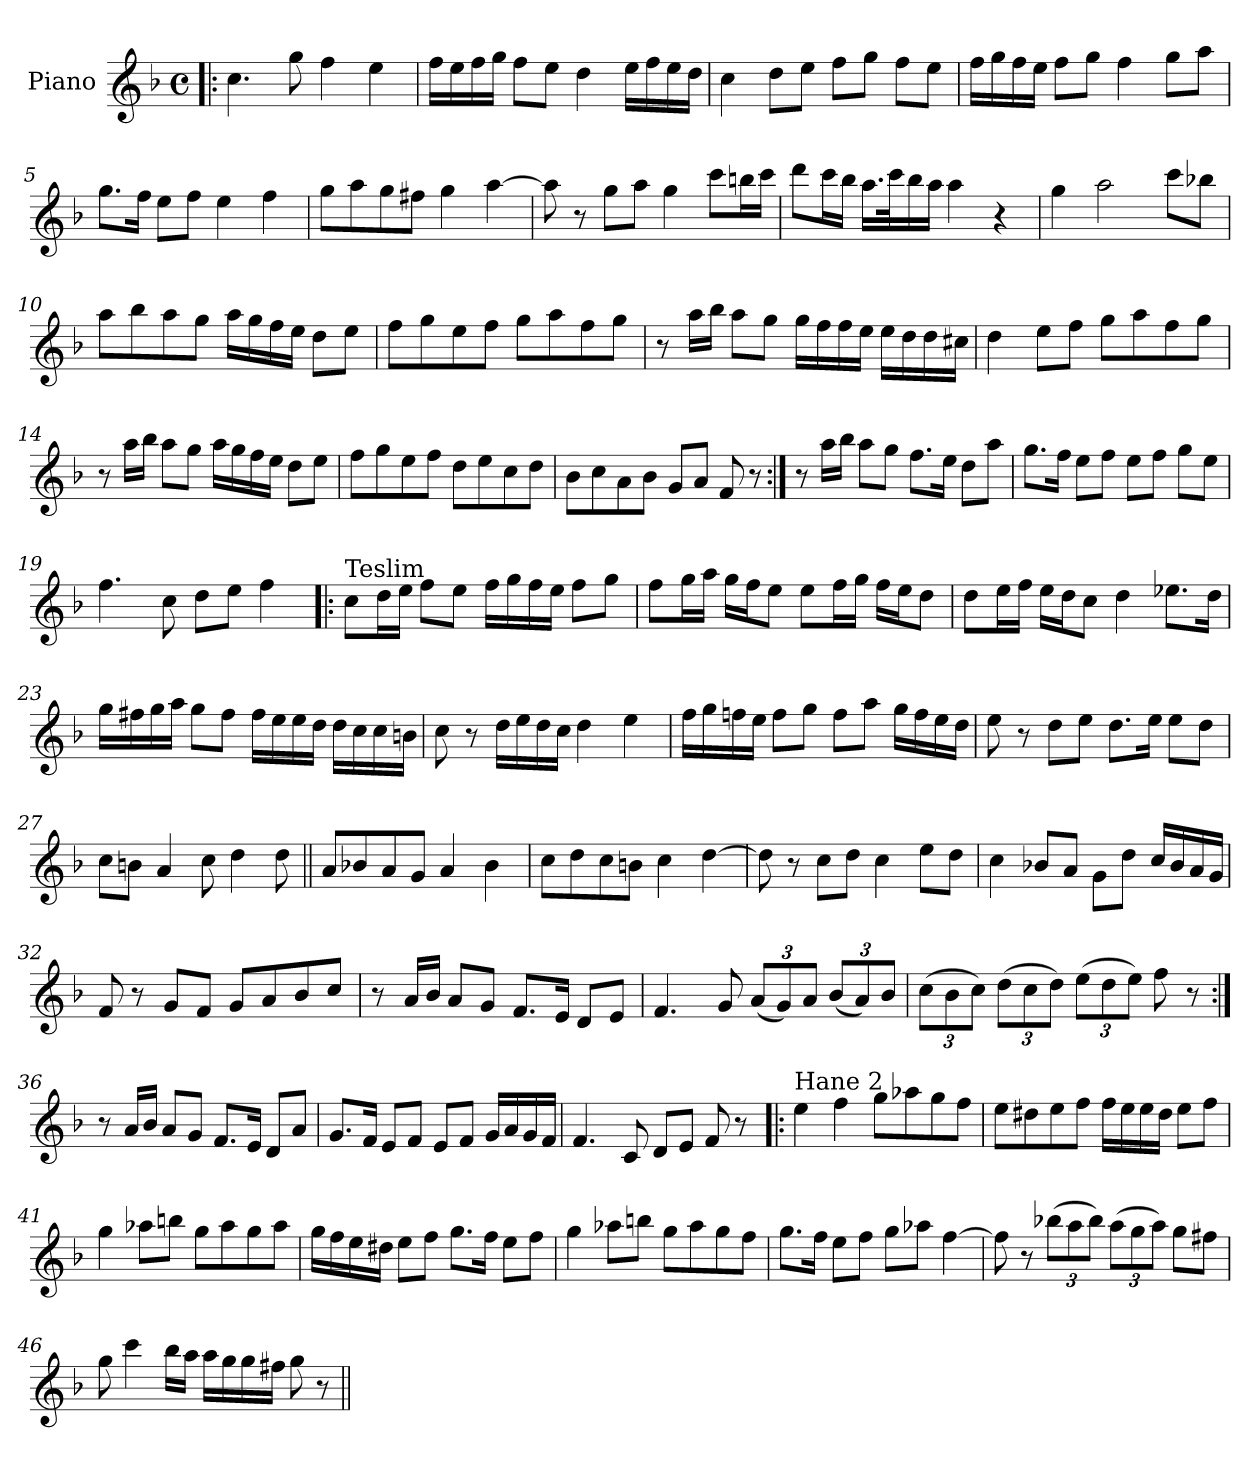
**kern
*part1
*staff1
*I"Piano
*I'Pno.
*clefG2
*k[b-]
*M4/4
*met(c)
=1!|:
4.cc\
8gg\
4ff\
4ee\
=2
16ff\LL
16ee\
16ff\
16gg\JJ
8ff\L
8ee\J
4dd\
16ee\LL
16ff\
16ee\
16dd\JJ
=3
4cc\
8dd\L
8ee\J
8ff\L
8gg\J
8ff\L
8ee\J
=4
16ff\LL
16gg\
16ff\
16ee\JJ
8ff\L
8gg\J
4ff\
8gg\L
8aa\J
=5
8.gg\L
16ff\Jk
8ee\L
8ff\J
4ee\
4ff\
!!LO:LB:g=z
=6
8gg\L
8aa\
8gg\
8ff#X\J
4gg\
[4aa\
=7
8aa\]
8r
8gg\L
8aa\J
4gg\
8ccc\L
16bbn\L
16ccc\JJ
=8
8ddd\L
16ccc\L
16bb-\JJ
16.aa\LL
32ccc\K
16bb-\
16aa\JJ
4aa\
4r
=9
4gg\
2aa\
8ccc\L
8bb-X\J
!!LO:LB:g=z
=10
8aa\L
8bb-\
8aa\
8gg\J
16aa\LL
16gg\
16ff\
16ee\JJ
8dd\L
8ee\J
=11
8ff\L
8gg\
8ee\
8ff\J
8gg\L
8aa\
8ff\
8gg\J
=12
8r
16aa\LL
16bb-\JJ
8aa\L
8gg\J
16gg\LL
16ff\
16ff\
16ee\JJ
16ee\LL
16dd\
16dd\
16cc#X\JJ
=13
4dd\
8ee\L
8ff\J
8gg\L
8aa\
8ff\
8gg\J
!!LO:LB:g=z
=14
8r
16aa\LL
16bb-\JJ
8aa\L
8gg\J
16aa\LL
16gg\
16ff\
16ee\JJ
8dd\L
8ee\J
=15
8ff\L
8gg\
8ee\
8ff\J
8dd\L
8ee\
8cc\
8dd\J
=16
8b-\L
8cc\
8a\
8b-\J
8g/L
8a/J
8f/
8r
=17:|!
8r
16aa\LL
16bb-\JJ
8aa\L
8gg\J
8.ff\L
16ee\Jk
8dd\L
8aa\J
!!LO:LB:g=z
=18
8.gg\L
16ff\Jk
8ee\L
8ff\J
8ee\L
8ff\J
8gg\L
8ee\J
=19
4.ff\
8cc\
8dd\L
8ee\J
4ff\
=20!|:
!LO:TX:a:t=Teslim
8cc\L
16dd\L
16ee\JJ
8ff\L
8ee\J
16ff\LL
16gg\
16ff\
16ee\JJ
8ff\L
8gg\J
=21
8ff\L
16gg\L
16aa\JJ
16gg\LL
16ff\J
8ee\J
8ee\L
16ff\L
16gg\JJ
16ff\LL
16ee\J
8dd\J
!!LO:LB:g=z
=22
8dd\L
16ee\L
16ff\JJ
16ee\LL
16dd\J
8cc\J
4dd\
8.ee-X\L
16dd\Jk
=23
16gg\LL
16ff#X\
16gg\
16aa\JJ
8gg\L
8ff#\J
16ff#\LL
16ee\
16ee\
16dd\JJ
16dd\LL
16cc\
16cc\
16bn\JJ
=24
8cc\
8r
16dd\LL
16ee\
16dd\
16cc\JJ
4dd\
4ee\
!!LO:LB:g=z
=25
16ff\LL
16gg\
16ffn\
16ee\JJ
8ff\L
8gg\J
8ff\L
8aa\J
16gg\LL
16ff\
16ee\
16dd\JJ
=26
8ee\
8r
8dd\L
8ee\J
8.dd\L
16ee\Jk
8ee\L
8dd\J
=27
8cc\L
8bn\J
4a/
8cc\
4dd\
8dd\
=28||
8a/L
8b-X/
8a/
8g/J
4a/
4b-\
=29
8cc\L
8dd\
8cc\
8bn\J
4cc\
[4dd\
!!LO:LB:g=z
=30
8dd\]
8r
8cc\L
8dd\J
4cc\
8ee\L
8dd\J
=31
4cc\
8b-X/L
8a/J
8g\L
8dd\J
16cc/LL
16b-/
16a/
16g/JJ
=32
8f/
8r
8g/L
8f/J
8g/L
8a/
8b-/
8cc/J
=33
8r
16a/LL
16b-/JJ
8a/L
8g/J
8.f/L
16e/Jk
8d/L
8e/J
=34
4.f/
8g/
*Xbrackettup
(<12a/L
12g/)
12a/J
(<12b-/L
12a/)
12b-/J
!!LO:LB:g=z
=35
(>12cc\L
12b-\
12cc\J)
(>12dd\L
12cc\
12dd\J)
(>12ee\L
12dd\
12ee\J)
8ff\
8r
=36:|!
8r
16a/LL
16b-/JJ
8a/L
8g/J
8.f/L
16e/Jk
8d/L
8a/J
=37
8.g/L
16f/Jk
8e/L
8f/J
8e/L
8f/J
16g/LL
16a/
16g/
16f/JJ
=38
4.f/
8c/
8d/L
8e/J
8f/
8r
!!LO:LB:g=z
=39!|:
!LO:TX:a:t=Hane 2
4ee\
4ff\
8gg\L
8aa-X\
8gg\
8ff\J
=40
8ee\L
8dd#X\
8ee\
8ff\J
16ff\LL
16ee\
16ee\
16dd#\JJ
8ee\L
8ff\J
=41
4gg\
8aa-X\L
8bbn\J
8gg\L
8aa-\
8gg\
8aa-\J
=42
16gg\LL
16ff\
16ee\
16dd#X\JJ
8ee\L
8ff\J
8.gg\L
16ff\Jk
8ee\L
8ff\J
!!LO:PB:g=z
=43
4gg\
8aa-X\L
8bbn\J
8gg\L
8aa-\
8gg\
8ff\J
=44
8.gg\L
16ff\Jk
8ee\L
8ff\J
8gg\L
8aa-X\J
[4ff\
=45
8ff\]
8r
(>12bb-X\L
12aa\
12bb-\J)
(>12aa\L
12gg\
12aa\J)
8gg\L
8ff#X\J
=46
8gg\
4ccc\
16bb-\LL
16aa\JJ
16aa\LL
16gg\
16gg\
16ff#X\JJ
8gg\
8r
=||
*-
